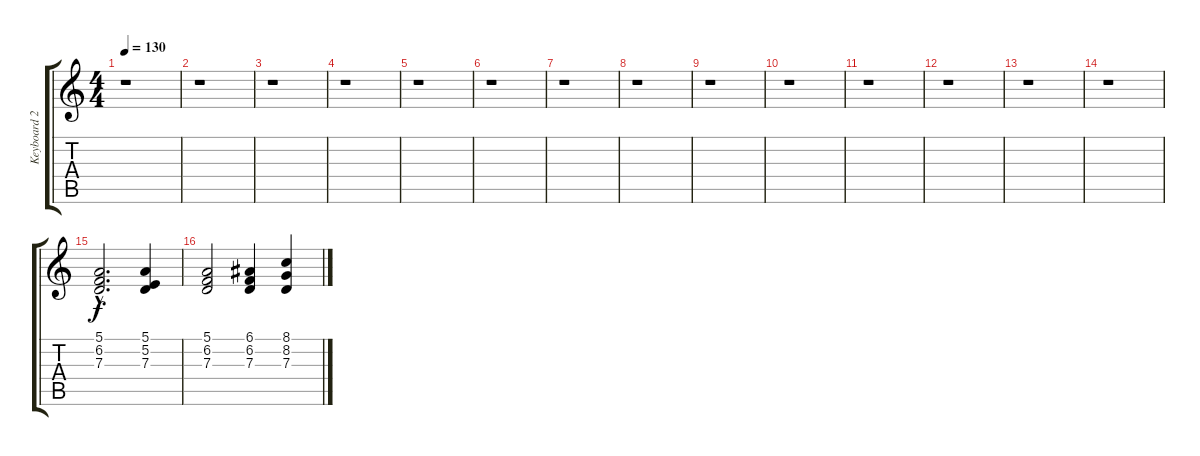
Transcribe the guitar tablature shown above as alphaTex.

\track ("Keyboard 2." "Keyboard 2") {instrument choiraahs}
\staff {score tabs}
\tuning (E4 B3 G3 D3 A2 E2) {hide}
\ts (4 4)
\tempo 130
\clef g2
\ks c
r.1{dy f} |
r.1 |
r.1 |
r.1 |
r.1 |
r.1 |
r.1 |
r.1 |
r.1 |
r.1 |
r.1 |
r.1 |
r.1 |
r.1 |
(5.1{hac} 6.2{hac} 7.3{hac}).2{d instrument choiraahs} (5.1 5.2 7.3).4 |
(5.1 6.2 7.3).2 (6.1 6.2 7.3).4 (8.1 8.2 7.3).4
